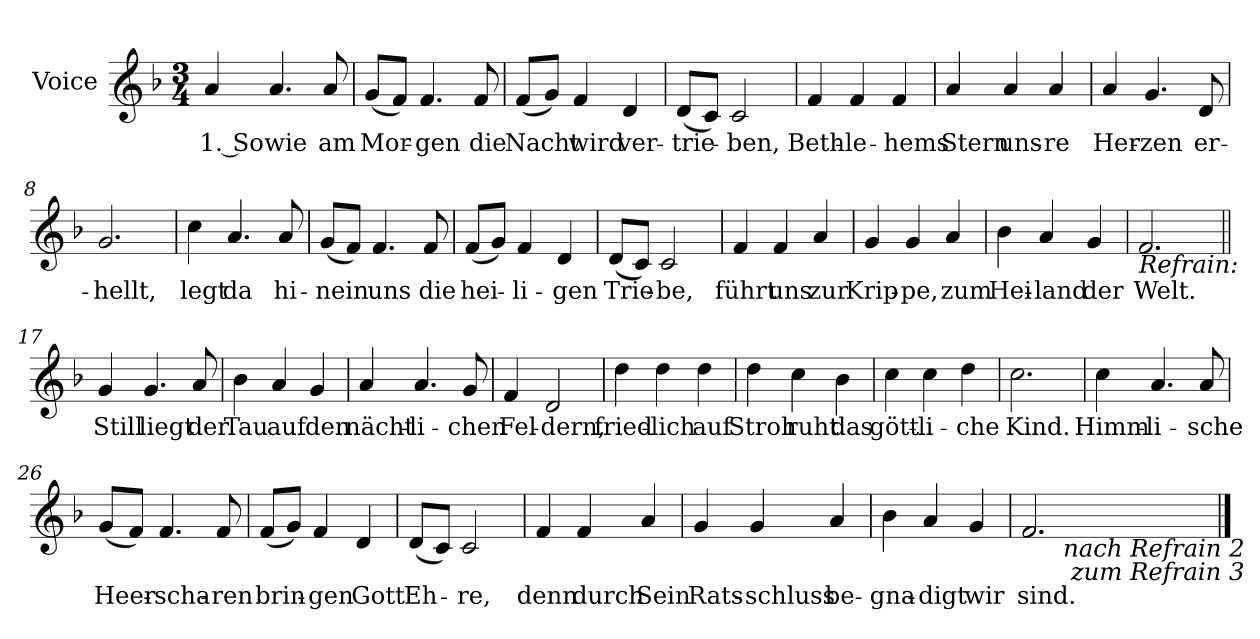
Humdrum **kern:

**kern	**text
*part1	*part1
*staff1	*staff1
*I"Voice	*
*clefG2	*
*k[b-]	*
*F:	*
*M3/4	*
=1	=1
!	!LO:LY:b
4a/	1. So
!	!LO:LY:b
4.a/	wie
!	!LO:LY:b
8a/	am
=2	=2
!	!LO:LY:b
(>8g/L	Mor-
8f/J)	.
!	!LO:LY:b
4.f/	-gen
!	!LO:LY:b
8f/	die
=3	=3
!	!LO:LY:b
(>8f/L	Nacht
8g/J)	.
!	!LO:LY:b
4f/	wird
!	!LO:LY:b
4d/	ver-
=4	=4
!	!LO:LY:b
(>8d/L	-trie-
8c/J)	.
!	!LO:LY:b
2c/	-ben,
=5	=5
!	!LO:LY:b
4f/	Beth-
!	!LO:LY:b
4f/	-le-
!	!LO:LY:b
4f/	-hems
!!LO:LB:g=z
=6	=6
!	!LO:LY:b
4a/	Stern
!	!LO:LY:b
4a/	uns-
!	!LO:LY:b
4a/	-re
=7	=7
!	!LO:LY:b
4a/	Her-
!	!LO:LY:b
4.g/	-zen
!	!LO:LY:b
8d/	er-
=8	=8
!	!LO:LY:b
2.g/	-hellt,
=9	=9
!	!LO:LY:b
4cc\	legt
!	!LO:LY:b
4.a/	da
!	!LO:LY:b
8a/	hi-
=10	=10
!	!LO:LY:b
(>8g/L	-nein
8f/J)	.
!	!LO:LY:b
4.f/	uns
!	!LO:LY:b
8f/	die
!!LO:LB:g=z
=11	=11
!	!LO:LY:b
(>8f/L	hei-
8g/J)	.
!	!LO:LY:b
4f/	-li-
!	!LO:LY:b
4d/	-gen
=12	=12
!	!LO:LY:b
(>8d/L	Trie-
8c/J)	.
!	!LO:LY:b
2c/	-be,
=13	=13
!	!LO:LY:b
4f/	führt
!	!LO:LY:b
4f/	uns
!	!LO:LY:b
4a/	zur
=14	=14
!	!LO:LY:b
4g/	Krip-
!	!LO:LY:b
4g/	-pe,
!	!LO:LY:b
4a/	zum
=15	=15
!	!LO:LY:b
4b-\	Hei-
!	!LO:LY:b
4a/	-land
!	!LO:LY:b
4g/	der
=16	=16
!LO:TX:b:i:t=Refrain&colon;	!
!	!LO:LY:b
2.f/	Welt.
!!LO:LB:g=z
=17||	=17||
!	!LO:LY:b
4g/	Still
!	!LO:LY:b
4.g/	liegt
!	!LO:LY:b
8a/	der
=18	=18
!	!LO:LY:b
4b-\	Tau
!	!LO:LY:b
4a/	auf
!	!LO:LY:b
4g/	den
=19	=19
!	!LO:LY:b
4a/	nächt-
!	!LO:LY:b
4.a/	-li-
!	!LO:LY:b
8g/	-chen
=20	=20
!	!LO:LY:b
4f/	Fel-
!	!LO:LY:b
2d/	-dern,
=21	=21
!	!LO:LY:b
4dd\	fried-
!	!LO:LY:b
4dd\	-lich
!	!LO:LY:b
4dd\	auf
=22	=22
!	!LO:LY:b
4dd\	Stroh
!	!LO:LY:b
4cc\	ruht
!	!LO:LY:b
4b-\	das
!!LO:LB:g=z
=23	=23
!	!LO:LY:b
4cc\	gött-
!	!LO:LY:b
4cc\	-li-
!	!LO:LY:b
4dd\	-che
=24	=24
!	!LO:LY:b
2.cc\	Kind.
=25	=25
!	!LO:LY:b
4cc\	Himm-
!	!LO:LY:b
4.a/	-li-
!	!LO:LY:b
8a/	-sche
=26	=26
!	!LO:LY:b
(>8g/L	Heer-
8f/J)	.
!	!LO:LY:b
4.f/	-scha-
!	!LO:LY:b
8f/	-ren
=27	=27
!	!LO:LY:b
(>8f/L	brin-
8g/J)	.
!	!LO:LY:b
4f/	-gen
!	!LO:LY:b
4d/	Gott
!!LO:LB:g=z
=28	=28
!	!LO:LY:b
(>8d/L	Eh-
8c/J)	.
!	!LO:LY:b
2c/	-re,
=29	=29
!	!LO:LY:b
4f/	denn
!	!LO:LY:b
4f/	durch
!	!LO:LY:b
4a/	Sein
=30	=30
!	!LO:LY:b
4g/	Rats-
!	!LO:LY:b
4g/	-schluss
!	!LO:LY:b
4a/	be-
=31	=31
!	!LO:LY:b
4b-\	-gna-
!	!LO:LY:b
4a/	-digt
!	!LO:LY:b
4g/	wir
=32	=32
!	!LO:LY:b
*^	*
2.f/	4ryy	sind.
!	!LO:TX:b:i:t=nach Refrain 2 \n zum Refrain 3	!
.	2ryy	.
*v	*v	*
==	==
*-	*-
